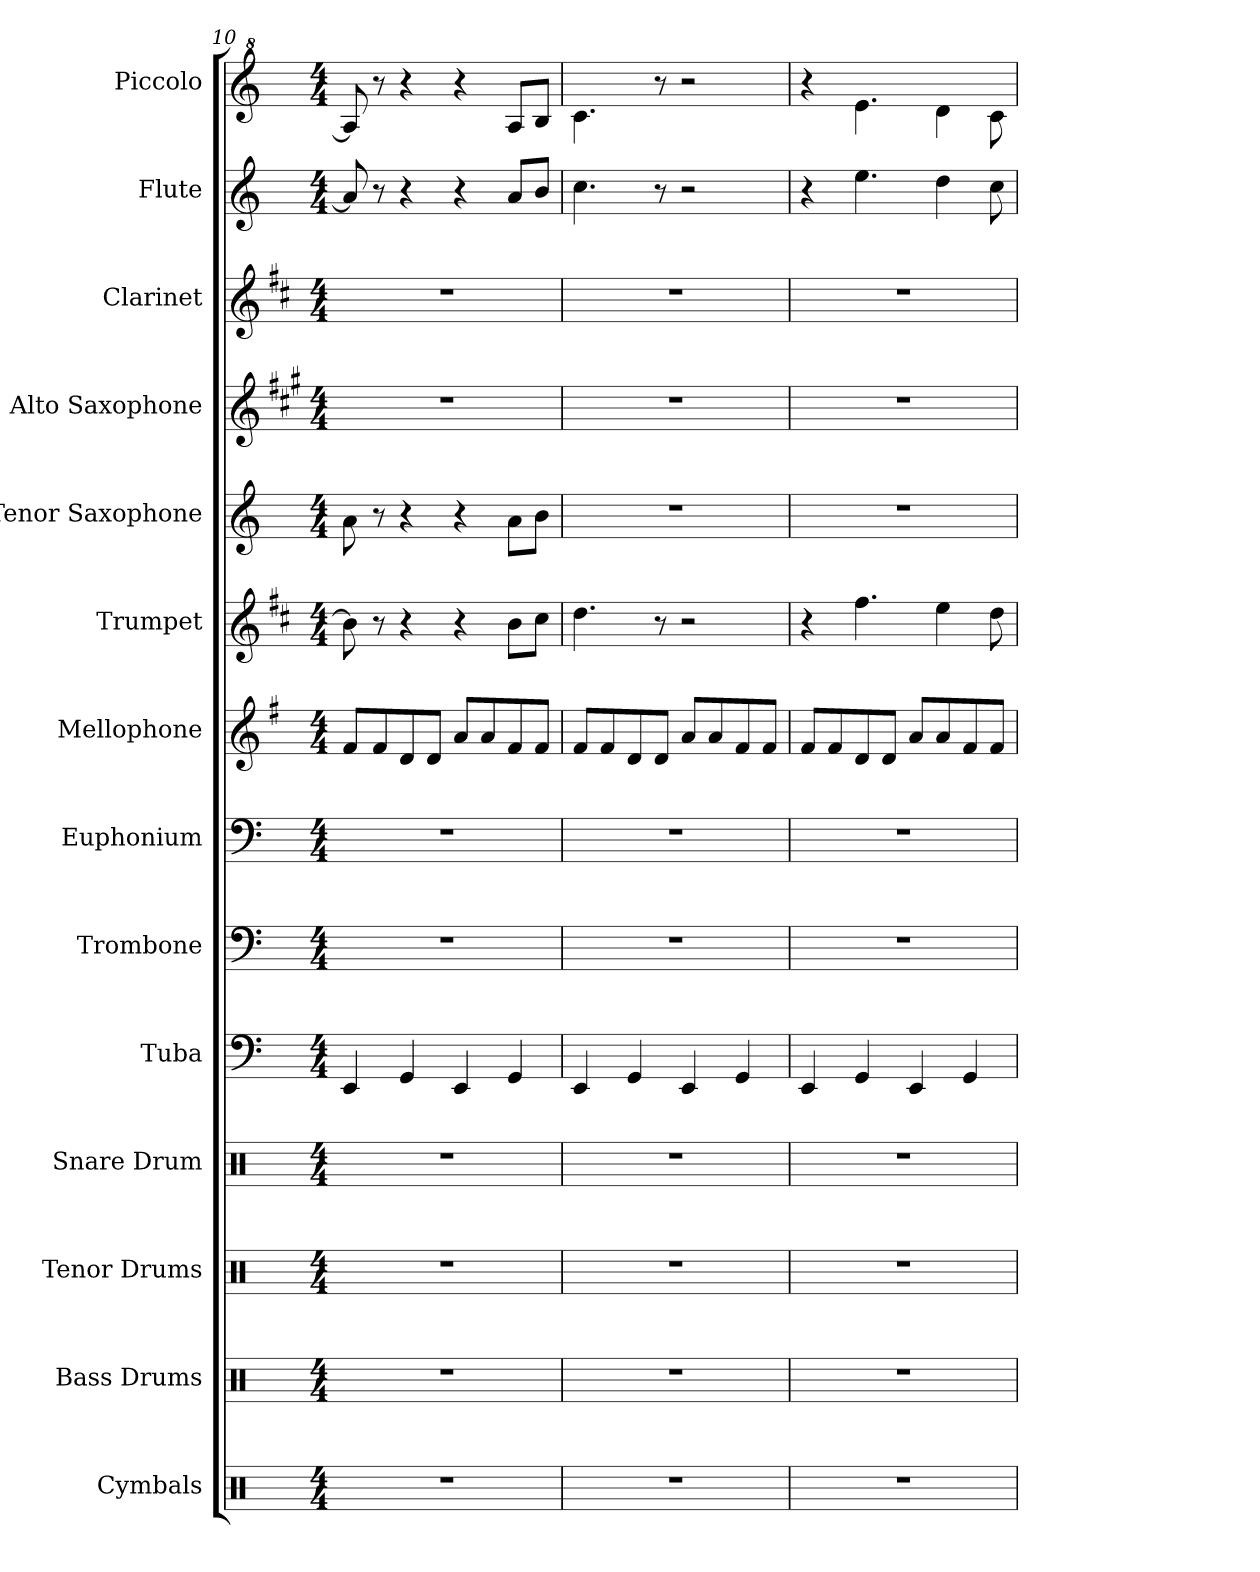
**kern	**kern	**kern	**kern	**kern	**kern	**kern	**kern	**kern	**kern	**kern	**kern	**kern	**kern
*part14	*part13	*part12	*part11	*part10	*part9	*part8	*part7	*part6	*part5	*part4	*part3	*part2	*part1
*staff14	*staff13	*staff12	*staff11	*staff10	*staff9	*staff8	*staff7	*staff6	*staff5	*staff4	*staff3	*staff2	*staff1
*I"Cymbals	*I"Bass Drums	*I"Tenor Drums	*I"Snare Drum	*I"Tuba	*I"Trombone	*I"Euphonium	*I"Mellophone	*I"Trumpet	*I"Tenor Saxophone	*I"Alto Saxophone	*I"Clarinet	*I"Flute	*I"Piccolo
*I'Cy	*I'BD	*I'TD	*I'SD	*I'Tba.	*I'Tbn.	*I'Euph.	*I'Mph.	*I'Tpt.	*I'T. Sax.	*I'A. Sax.	*I'Cl.	*I'Fl.	*I'Picc.
*clefX	*clefX	*clefX	*clefX	*clefF4	*clefF4	*clefF4	*clefG2	*clefG2	*clefG2	*clefG2	*clefG2	*clefG2	*clefG^2
*	*	*	*	*	*	*	*ITrd4c7	*ITrd1c2	*ITrd8c14	*ITrd5c9	*ITrd1c2	*	*ITrd-7c-12
*k[]	*k[]	*k[]	*k[]	*k[]	*k[]	*k[]	*k[]	*k[]	*k[]	*k[]	*k[]	*k[]	*k[]
*M4/4	*M4/4	*M4/4	*M4/4	*M4/4	*M4/4	*M4/4	*M4/4	*M4/4	*M4/4	*M4/4	*M4/4	*M4/4	*M4/4
=10	=10	=10	=10	=10	=10	=10	=10	=10	=10	=10	=10	=10	=10
1r	1r	1r	1r	4EE/	1r	1r	8B/L	8a\]	8A\	1r	1r	8a/]	8aa/]
.	.	.	.	.	.	.	8B/	8r	8r	.	.	8r	8r
.	.	.	.	4GG/	.	.	8G/	4r	4r	.	.	4r	4r
.	.	.	.	.	.	.	8G/J	.	.	.	.	.	.
.	.	.	.	4EE/	.	.	8d/L	4r	4r	.	.	4r	4r
.	.	.	.	.	.	.	8d/	.	.	.	.	.	.
.	.	.	.	4GG/	.	.	8B/	8a\L	8A\L	.	.	8a/L	8aa/L
.	.	.	.	.	.	.	8B/J	8b\J	8B\J	.	.	8b/J	8bb/J
!!LO:PB:g=z
=11	=11	=11	=11	=11	=11	=11	=11	=11	=11	=11	=11	=11	=11
1r	1r	1r	1r	4EE/	1r	1r	8B/L	4.cc\	1r	1r	1r	4.cc\	4.ccc\
.	.	.	.	.	.	.	8B/	.	.	.	.	.	.
.	.	.	.	4GG/	.	.	8G/	.	.	.	.	.	.
.	.	.	.	.	.	.	8G/J	8r	.	.	.	8r	8r
.	.	.	.	4EE/	.	.	8d/L	2r	.	.	.	2r	2r
.	.	.	.	.	.	.	8d/	.	.	.	.	.	.
.	.	.	.	4GG/	.	.	8B/	.	.	.	.	.	.
.	.	.	.	.	.	.	8B/J	.	.	.	.	.	.
=12	=12	=12	=12	=12	=12	=12	=12	=12	=12	=12	=12	=12	=12
1r	1r	1r	1r	4EE/	1r	1r	8B/L	4r	1r	1r	1r	4r	4r
.	.	.	.	.	.	.	8B/	.	.	.	.	.	.
.	.	.	.	4GG/	.	.	8G/	4.ee\	.	.	.	4.ee\	4.eee\
.	.	.	.	.	.	.	8G/J	.	.	.	.	.	.
.	.	.	.	4EE/	.	.	8d/L	.	.	.	.	.	.
.	.	.	.	.	.	.	8d/	4dd\	.	.	.	4dd\	4ddd\
.	.	.	.	4GG/	.	.	8B/	.	.	.	.	.	.
.	.	.	.	.	.	.	8B/J	8cc\	.	.	.	8cc\	8ccc\
=	=	=	=	=	=	=	=	=	=	=	=	=	=
*-	*-	*-	*-	*-	*-	*-	*-	*-	*-	*-	*-	*-	*-
